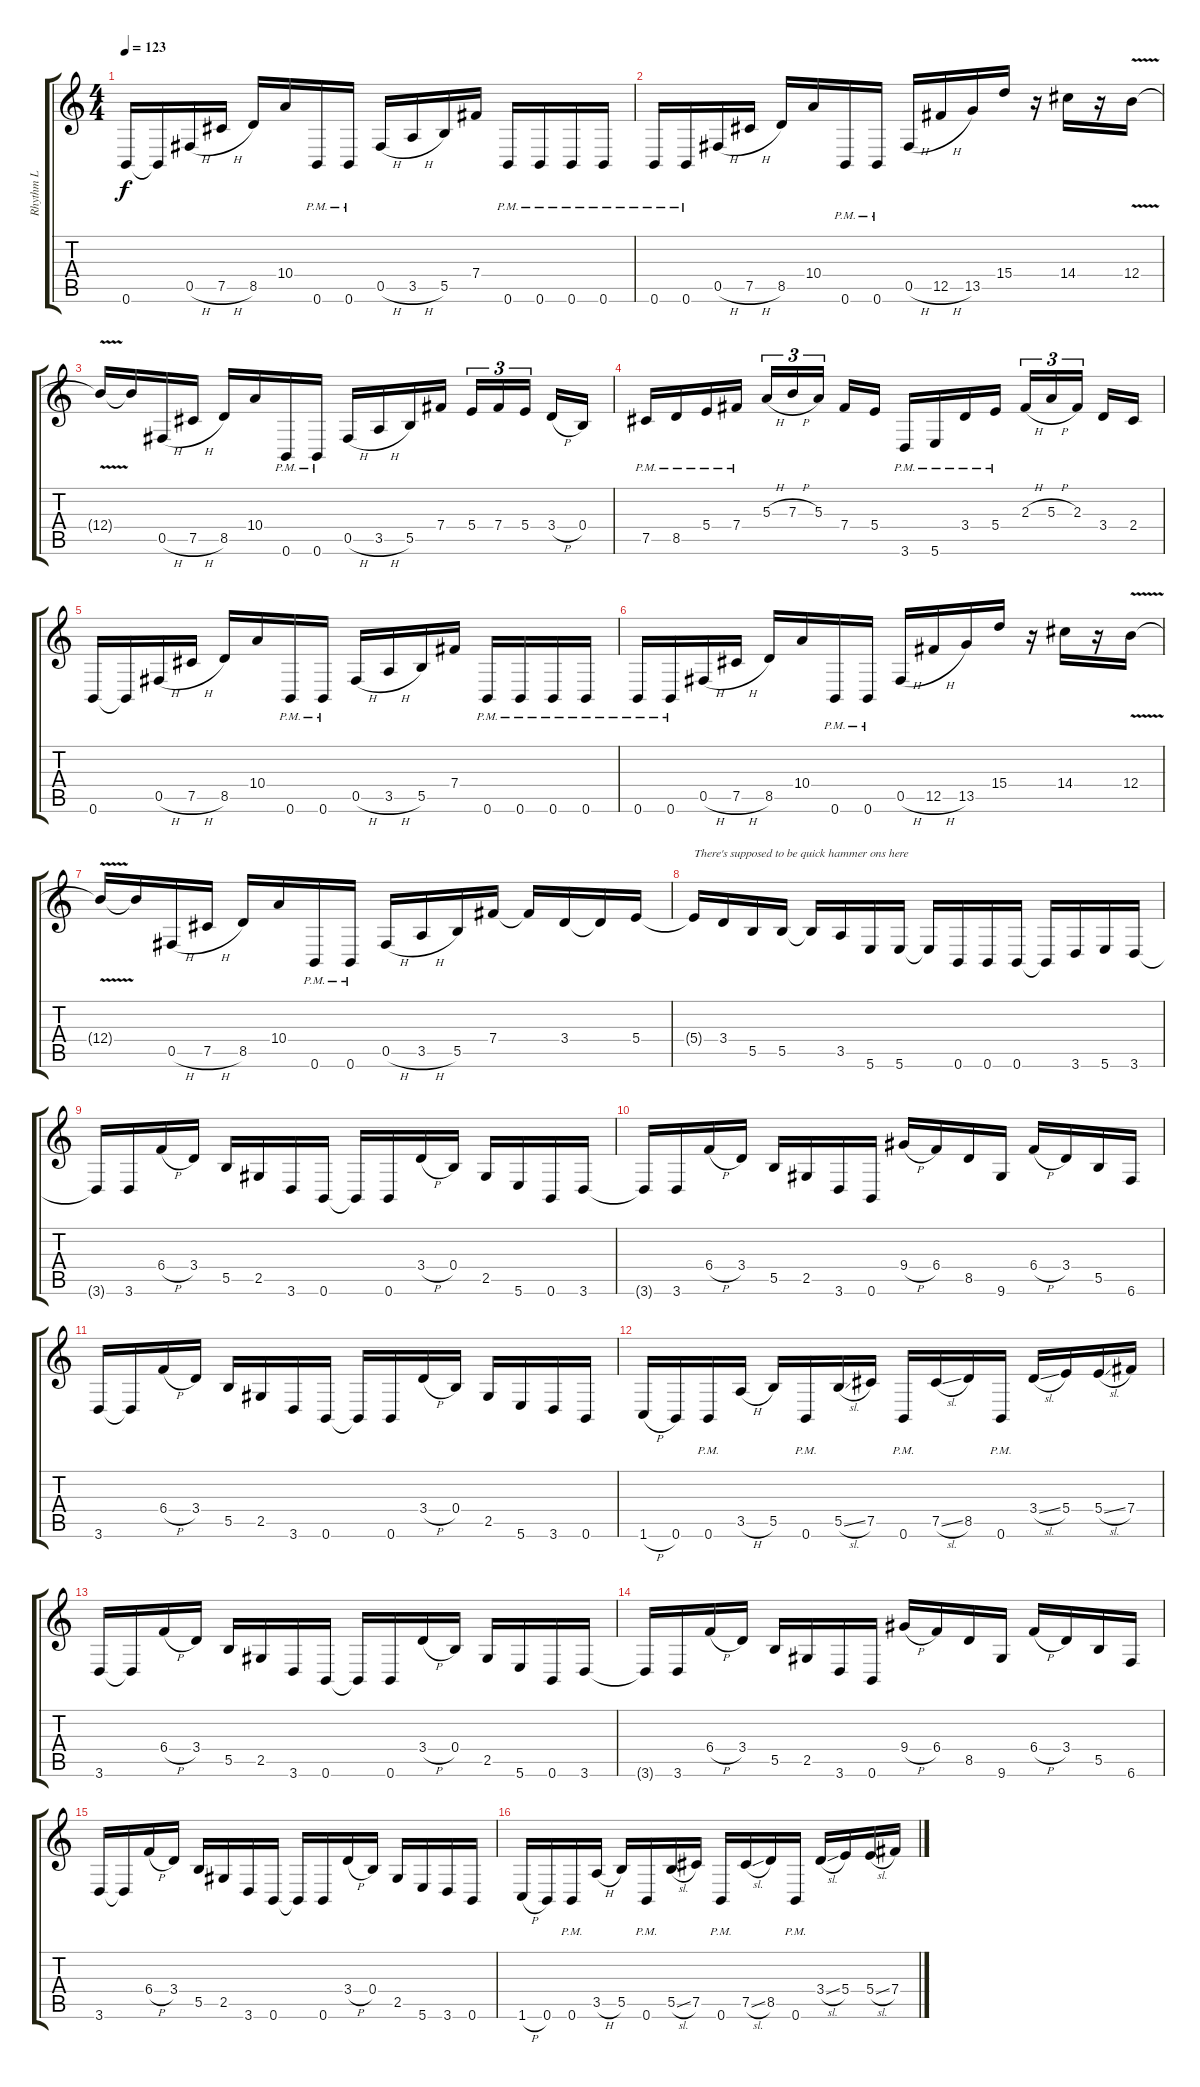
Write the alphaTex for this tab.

\track ("Rhythm L" "Rhythm L") {instrument distortionguitar}
\staff {score tabs}
\tuning (Db4 Ab3 E3 B2 Gb2 B1) {hide}
\ts (4 4)
\tempo 123
\clef g2
\ks c
0.6.16{dy f} 0.6{t}.16 0.5{h}.16 7.5{h}.16 8.5.16 10.4.16 0.6{pm}.16 0.6{pm}.16 0.5{h}.16 3.5{h}.16 5.5.16 7.4.16 0.6{pm}.16 0.6{pm}.16 0.6{pm}.16 0.6{pm}.16 |
0.6{pm}.16 0.6{pm}.16 0.5{h}.16 7.5{h}.16 8.5.16 10.4.16 0.6{pm}.16 0.6{pm}.16 0.5{h}.16 12.5{h}.16 13.5.16 15.4.16 r.16 14.4.16 r.16 12.4{v}.16 |
12.4{t}.16 12.4{t}.16 0.5{h}.16 7.5{h}.16 8.5.16 10.4.16 0.6{pm}.16 0.6{pm}.16 0.5{h}.16 3.5{h}.16 5.5.16 7.4.16 5.4.16{tu (3 2)} 7.4.16{tu (3 2)} 5.4.16{tu (3 2) beam splitsecondary} 3.4{h}.16 0.4.16 |
7.5{pm}.16 8.5{pm}.16 5.4{pm}.16 7.4{pm}.16 5.3{h}.16{tu (3 2)} 7.3{h}.16{tu (3 2)} 5.3.16{tu (3 2) beam splitsecondary} 7.4.16 5.4.16 3.6{pm}.16 5.6{pm}.16 3.4{pm}.16 5.4{pm}.16 2.3{h}.16{tu (3 2)} 5.3{h}.16{tu (3 2)} 2.3.16{tu (3 2) beam splitsecondary} 3.4.16 2.4.16 |
0.6.16 0.6{t}.16 0.5{h}.16 7.5{h}.16 8.5.16 10.4.16 0.6{pm}.16 0.6{pm}.16 0.5{h}.16 3.5{h}.16 5.5.16 7.4.16 0.6{pm}.16 0.6{pm}.16 0.6{pm}.16 0.6{pm}.16 |
0.6{pm}.16 0.6{pm}.16 0.5{h}.16 7.5{h}.16 8.5.16 10.4.16 0.6{pm}.16 0.6{pm}.16 0.5{h}.16 12.5{h}.16 13.5.16 15.4.16 r.16 14.4.16 r.16 12.4{v}.16 |
12.4{t}.16 12.4{t}.16 0.5{h}.16 7.5{h}.16 8.5.16 10.4.16 0.6{pm}.16 0.6{pm}.16 0.5{h}.16 3.5{h}.16 5.5.16 7.4.16 7.4{t}.16 3.4.16 3.4{t}.16 5.4.16 |
5.4{t}.16{txt "There's supposed to be quick hammer ons here"} 3.4.16 5.5.16 5.5.16 5.5{t}.16 3.5.16 5.6.16 5.6.16 5.6{t}.16 0.6.16 0.6.16 0.6.16 0.6{t}.16 3.6.16 5.6.16 3.6.16 |
3.6{t}.16 3.6.16 6.4{h}.16 3.4.16 5.5.16 2.5.16 3.6.16 0.6.16 0.6{t}.16 0.6.16 3.4{h}.16 0.4.16 2.5.16 5.6.16 0.6.16 3.6.16 |
3.6{t}.16 3.6.16 6.4{h}.16 3.4.16 5.5.16 2.5.16 3.6.16 0.6.16 9.4{h}.16 6.4.16 8.5.16 9.6.16 6.4{h}.16 3.4.16 5.5.16 6.6.16 |
3.6.16 3.6{t}.16 6.4{h}.16 3.4.16 5.5.16 2.5.16 3.6.16 0.6.16 0.6{t}.16 0.6.16 3.4{h}.16 0.4.16 2.5.16 5.6.16 3.6.16 0.6.16 |
1.6{h}.16 0.6.16 0.6{pm}.16 3.5{h}.16 5.5.16 0.6{pm}.16 5.5{sl}.16 7.5.16 0.6{pm}.16 7.5{sl}.16 8.5.16 0.6{pm}.16 3.4{sl}.16 5.4.16 5.4{sl}.16 7.4.16 |
3.6.16 3.6{t}.16 6.4{h}.16 3.4.16 5.5.16 2.5.16 3.6.16 0.6.16 0.6{t}.16 0.6.16 3.4{h}.16 0.4.16 2.5.16 5.6.16 0.6.16 3.6.16 |
3.6{t}.16 3.6.16 6.4{h}.16 3.4.16 5.5.16 2.5.16 3.6.16 0.6.16 9.4{h}.16 6.4.16 8.5.16 9.6.16 6.4{h}.16 3.4.16 5.5.16 6.6.16 |
3.6.16 3.6{t}.16 6.4{h}.16 3.4.16 5.5.16 2.5.16 3.6.16 0.6.16 0.6{t}.16 0.6.16 3.4{h}.16 0.4.16 2.5.16 5.6.16 3.6.16 0.6.16 |
1.6{h}.16 0.6.16 0.6{pm}.16 3.5{h}.16 5.5.16 0.6{pm}.16 5.5{sl}.16 7.5.16 0.6{pm}.16 7.5{sl}.16 8.5.16 0.6{pm}.16 3.4{sl}.16 5.4.16 5.4{sl}.16 7.4.16
